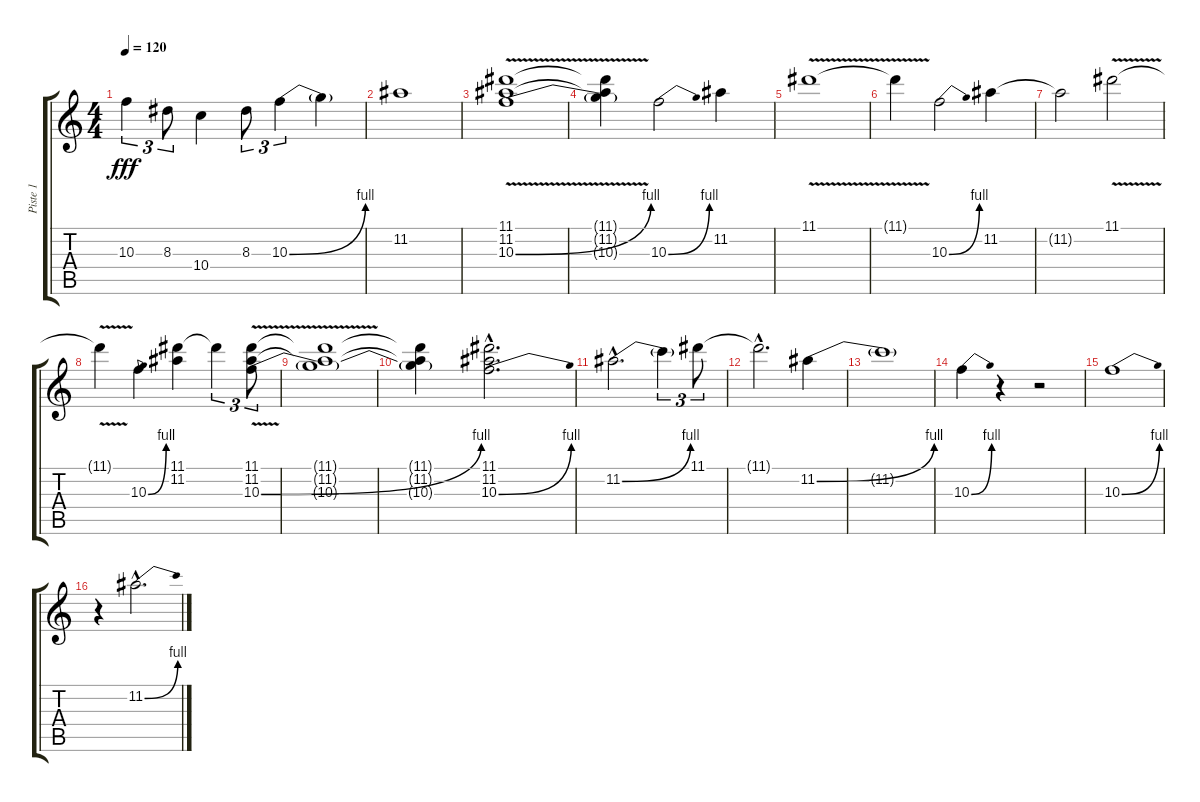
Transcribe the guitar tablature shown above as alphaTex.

\track ("Piste 1" "Piste 1") {instrument overdrivenguitar}
\staff {score tabs}
\tuning (E4 B3 G3 D3 A2 E2) {hide}
\ts (4 4)
\tempo 120
\clef g2
\ks c
10.3{t}.4{tu (3 2) dy fff} 8.3.8{tu (3 2)} 10.4.4 8.3.8{tu (3 2)} 10.3{be (bend 0 0 60 4)}.4{tu (3 2)} 10.3{t}.4 |
11.2.1 |
(11.1{v} 11.2 10.3{be (bend 0 0 60 4)}).1 |
(11.1{t} 11.2{t} 10.3{t}).4 10.3{be (bend 0 0 60 4)}.2 11.2.4 |
11.1{v}.1 |
11.1{t}.4 10.3{be (bend 0 0 60 4)}.2 11.2.4 |
11.2{t}.2 11.1{v}.2 |
11.1{t}.4 10.3{be (bend 0 0 60 4)}.4 (11.1 11.2).4 11.1{t}.4{tu (3 2)} (11.1 11.2 10.3{be (bend 0 0 60 4) v}).8{tu (3 2)} |
(11.1{t} 11.2{t} 10.3{t}).1 |
(11.1{t} 11.2{t} 10.3{t}).4 (11.1{hac} 11.2{hac} 10.3{be (bend 0 0 60 4) hac}).2{d} |
11.2{be (bend 0 0 60 4) hac}.2{d} 11.2{t}.4{tu (3 2)} 11.1.8{tu (3 2)} |
11.1{hac t}.2{d} 11.2{be (bend 0 0 60 4)}.4 |
11.2{t}.1 |
10.3{be (bend 0 0 60 4)}.4 r.4 r.2 |
10.3{be (bend 0 0 60 4)}.1 |
r.4 11.2{be (bend 0 0 60 4) hac}.2{d}
